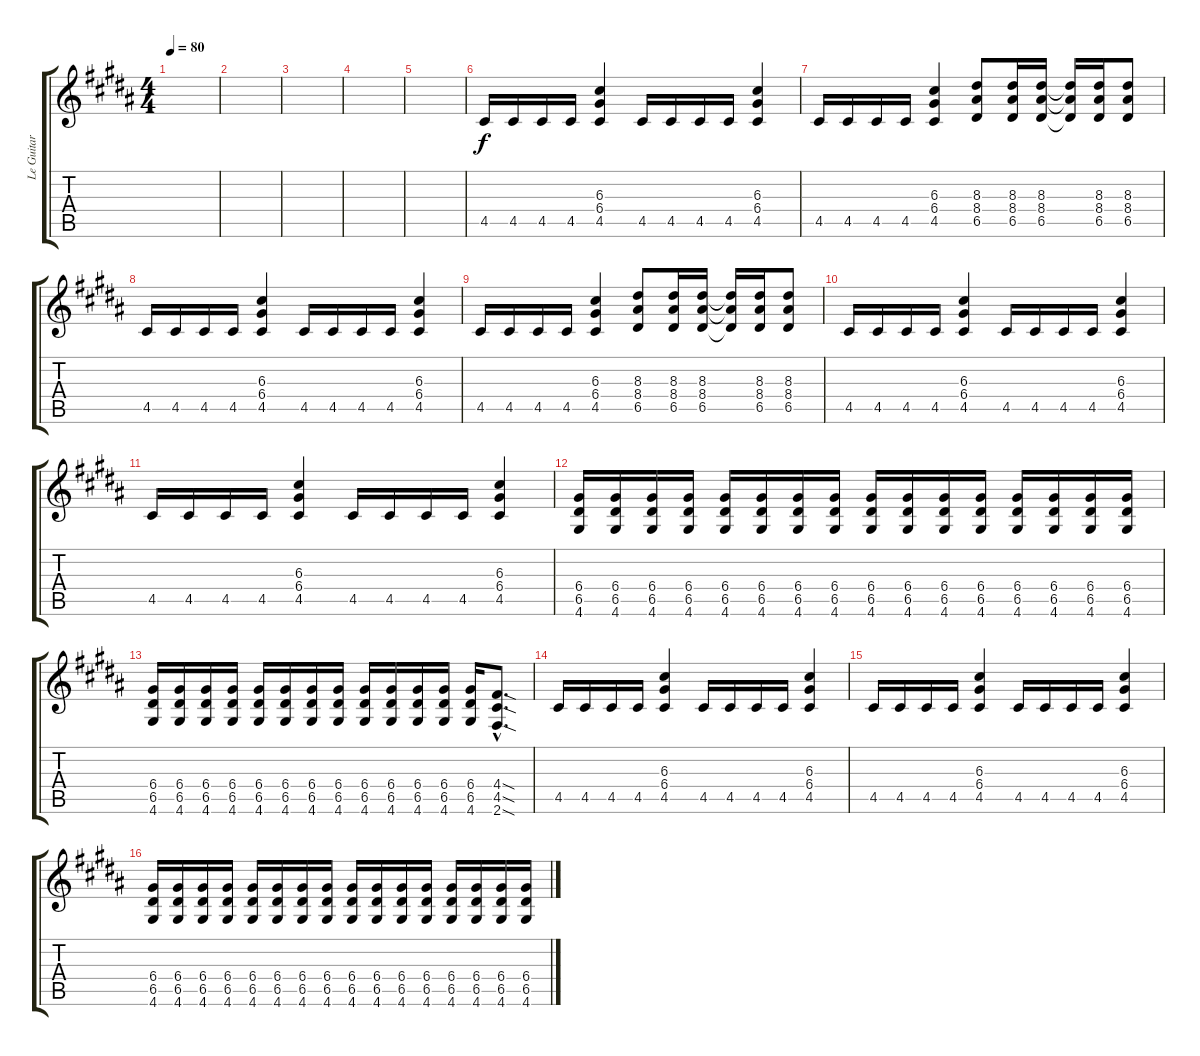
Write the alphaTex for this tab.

\track ("Le Guitar the 2nd" "Le Guitar ") {instrument distortionguitar}
\staff {score tabs}
\tuning (E4 B3 G3 D3 A2 E2) {hide}
\ts (4 4)
\tempo 80
\clef g2
\ks b
|
|
|
|
|
4.5.16 4.5.16 4.5.16 4.5.16 (6.3 6.4 4.5).4 4.5.16 4.5.16 4.5.16 4.5.16 (6.3 6.4 4.5).4 |
4.5.16 4.5.16 4.5.16 4.5.16 (6.3 6.4 4.5).4 (8.3 8.4 6.5).8 (8.3 8.4 6.5).16 (8.3 8.4 6.5).16 (8.3{t} 8.4{t} 6.5{t}).16 (8.3 8.4 6.5).16 (8.3 8.4 6.5).8 |
4.5.16 4.5.16 4.5.16 4.5.16 (6.3 6.4 4.5).4 4.5.16 4.5.16 4.5.16 4.5.16 (6.3 6.4 4.5).4 |
4.5.16 4.5.16 4.5.16 4.5.16 (6.3 6.4 4.5).4 (8.3 8.4 6.5).8 (8.3 8.4 6.5).16 (8.3 8.4 6.5).16 (8.3{t} 8.4{t} 6.5{t}).16 (8.3 8.4 6.5).16 (8.3 8.4 6.5).8 |
4.5.16 4.5.16 4.5.16 4.5.16 (6.3 6.4 4.5).4 4.5.16 4.5.16 4.5.16 4.5.16 (6.3 6.4 4.5).4 |
4.5.16 4.5.16 4.5.16 4.5.16 (6.3 6.4 4.5).4 4.5.16 4.5.16 4.5.16 4.5.16 (6.3 6.4 4.5).4 |
(6.4 6.5 4.6).16 (6.4 6.5 4.6).16 (6.4 6.5 4.6).16 (6.4 6.5 4.6).16 (6.4 6.5 4.6).16 (6.4 6.5 4.6).16 (6.4 6.5 4.6).16 (6.4 6.5 4.6).16 (6.4 6.5 4.6).16 (6.4 6.5 4.6).16 (6.4 6.5 4.6).16 (6.4 6.5 4.6).16 (6.4 6.5 4.6).16 (6.4 6.5 4.6).16 (6.4 6.5 4.6).16 (6.4 6.5 4.6).16 |
(6.4 6.5 4.6).16 (6.4 6.5 4.6).16 (6.4 6.5 4.6).16 (6.4 6.5 4.6).16 (6.4 6.5 4.6).16 (6.4 6.5 4.6).16 (6.4 6.5 4.6).16 (6.4 6.5 4.6).16 (6.4 6.5 4.6).16 (6.4 6.5 4.6).16 (6.4 6.5 4.6).16 (6.4 6.5 4.6).16 (6.4 6.5 4.6).16 (4.4{sod hac} 4.5{sod hac} 2.6{sod hac}).8{d} |
4.5.16 4.5.16 4.5.16 4.5.16 (6.3 6.4 4.5).4 4.5.16 4.5.16 4.5.16 4.5.16 (6.3 6.4 4.5).4 |
4.5.16 4.5.16 4.5.16 4.5.16 (6.3 6.4 4.5).4 4.5.16 4.5.16 4.5.16 4.5.16 (6.3 6.4 4.5).4 |
(6.4 6.5 4.6).16 (6.4 6.5 4.6).16 (6.4 6.5 4.6).16 (6.4 6.5 4.6).16 (6.4 6.5 4.6).16 (6.4 6.5 4.6).16 (6.4 6.5 4.6).16 (6.4 6.5 4.6).16 (6.4 6.5 4.6).16 (6.4 6.5 4.6).16 (6.4 6.5 4.6).16 (6.4 6.5 4.6).16 (6.4 6.5 4.6).16 (6.4 6.5 4.6).16 (6.4 6.5 4.6).16 (6.4 6.5 4.6).16
